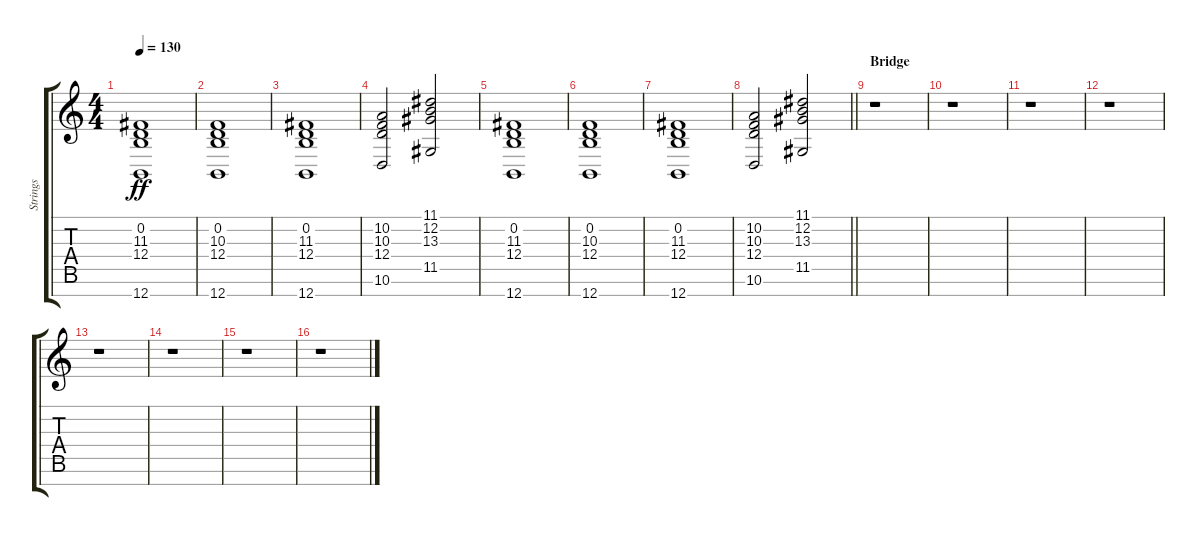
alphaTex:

\track ("Strings" "Strings") {instrument stringensemble2}
\staff {score tabs}
\tuning (E4 B3 G3 D3 A2 E2 B1) {hide}
\ts (4 4)
\tempo 130
\clef g2
\ks c
(0.2 11.3 12.4 12.7).1{dy ff} |
(0.2 10.3 12.4 12.7).1 |
(0.2 11.3 12.4 12.7).1 |
(10.2 10.3 12.4 10.6).2 (11.1 12.2 13.3 11.5).2 |
(0.2 11.3 12.4 12.7).1 |
(0.2 10.3 12.4 12.7).1 |
(0.2 11.3 12.4 12.7).1 |
\barLineRight lightlight
(10.2 10.3 12.4 10.6).2 (11.1 12.2 13.3 11.5).2 |
\section ("" "Bridge")
r.1 |
r.1 |
r.1 |
r.1 |
r.1 |
r.1 |
r.1 |
r.1
